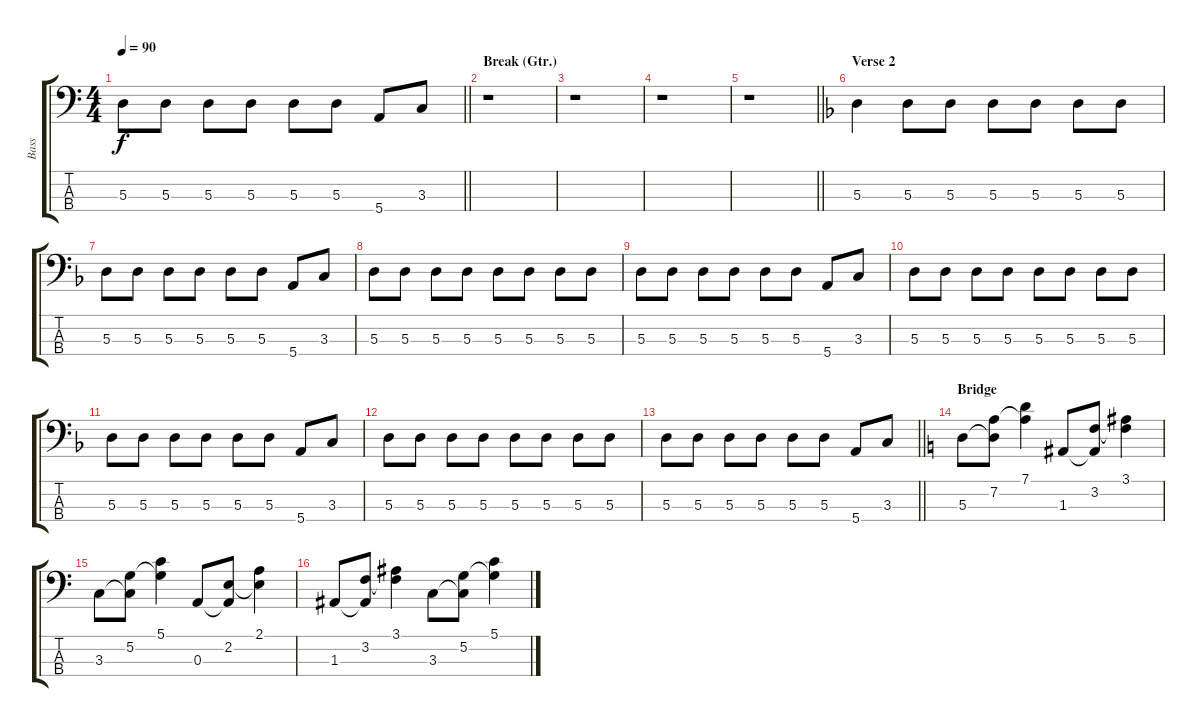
\track ("Bass" "Bass") {instrument electricbassfinger}
\staff {score tabs}
\tuning (G2 D2 A1 E1) {hide}
\ts (4 4)
\tempo 90
\clef f4
\barLineRight lightlight
\ks c
5.3.8{dy f} 5.3.8 5.3.8 5.3.8 5.3.8 5.3.8 5.4.8 3.3.8 |
\section ("" "Break (Gtr.)")
r.1 |
r.1 |
r.1 |
\barLineRight lightlight
r.1 |
\section ("" "Verse 2")
\ks f
5.3.4 5.3.8 5.3.8 5.3.8 5.3.8 5.3.8 5.3.8 |
5.3.8 5.3.8 5.3.8 5.3.8 5.3.8 5.3.8 5.4.8 3.3.8 |
5.3.8 5.3.8 5.3.8 5.3.8 5.3.8 5.3.8 5.3.8 5.3.8 |
5.3.8 5.3.8 5.3.8 5.3.8 5.3.8 5.3.8 5.4.8 3.3.8 |
5.3.8 5.3.8 5.3.8 5.3.8 5.3.8 5.3.8 5.3.8 5.3.8 |
5.3.8 5.3.8 5.3.8 5.3.8 5.3.8 5.3.8 5.4.8 3.3.8 |
5.3.8 5.3.8 5.3.8 5.3.8 5.3.8 5.3.8 5.3.8 5.3.8 |
\barLineRight lightlight
5.3.8 5.3.8 5.3.8 5.3.8 5.3.8 5.3.8 5.4.8 3.3.8 |
\section ("" "Bridge")
\ks c
5.3.8 (7.2 5.3{t}).8 (7.1 7.2{t}).4 1.3.8 (3.2 1.3{t}).8 (3.1 3.2{t}).4 |
3.3.8 (5.2 3.3{t}).8 (5.1 5.2{t}).4 0.3.8 (2.2 0.3{t}).8 (2.1 2.2{t}).4 |
1.3.8 (3.2 1.3{t}).8 (3.1 3.2{t}).4 3.3.8 (5.2 3.3{t}).8 (5.1 5.2{t}).4
